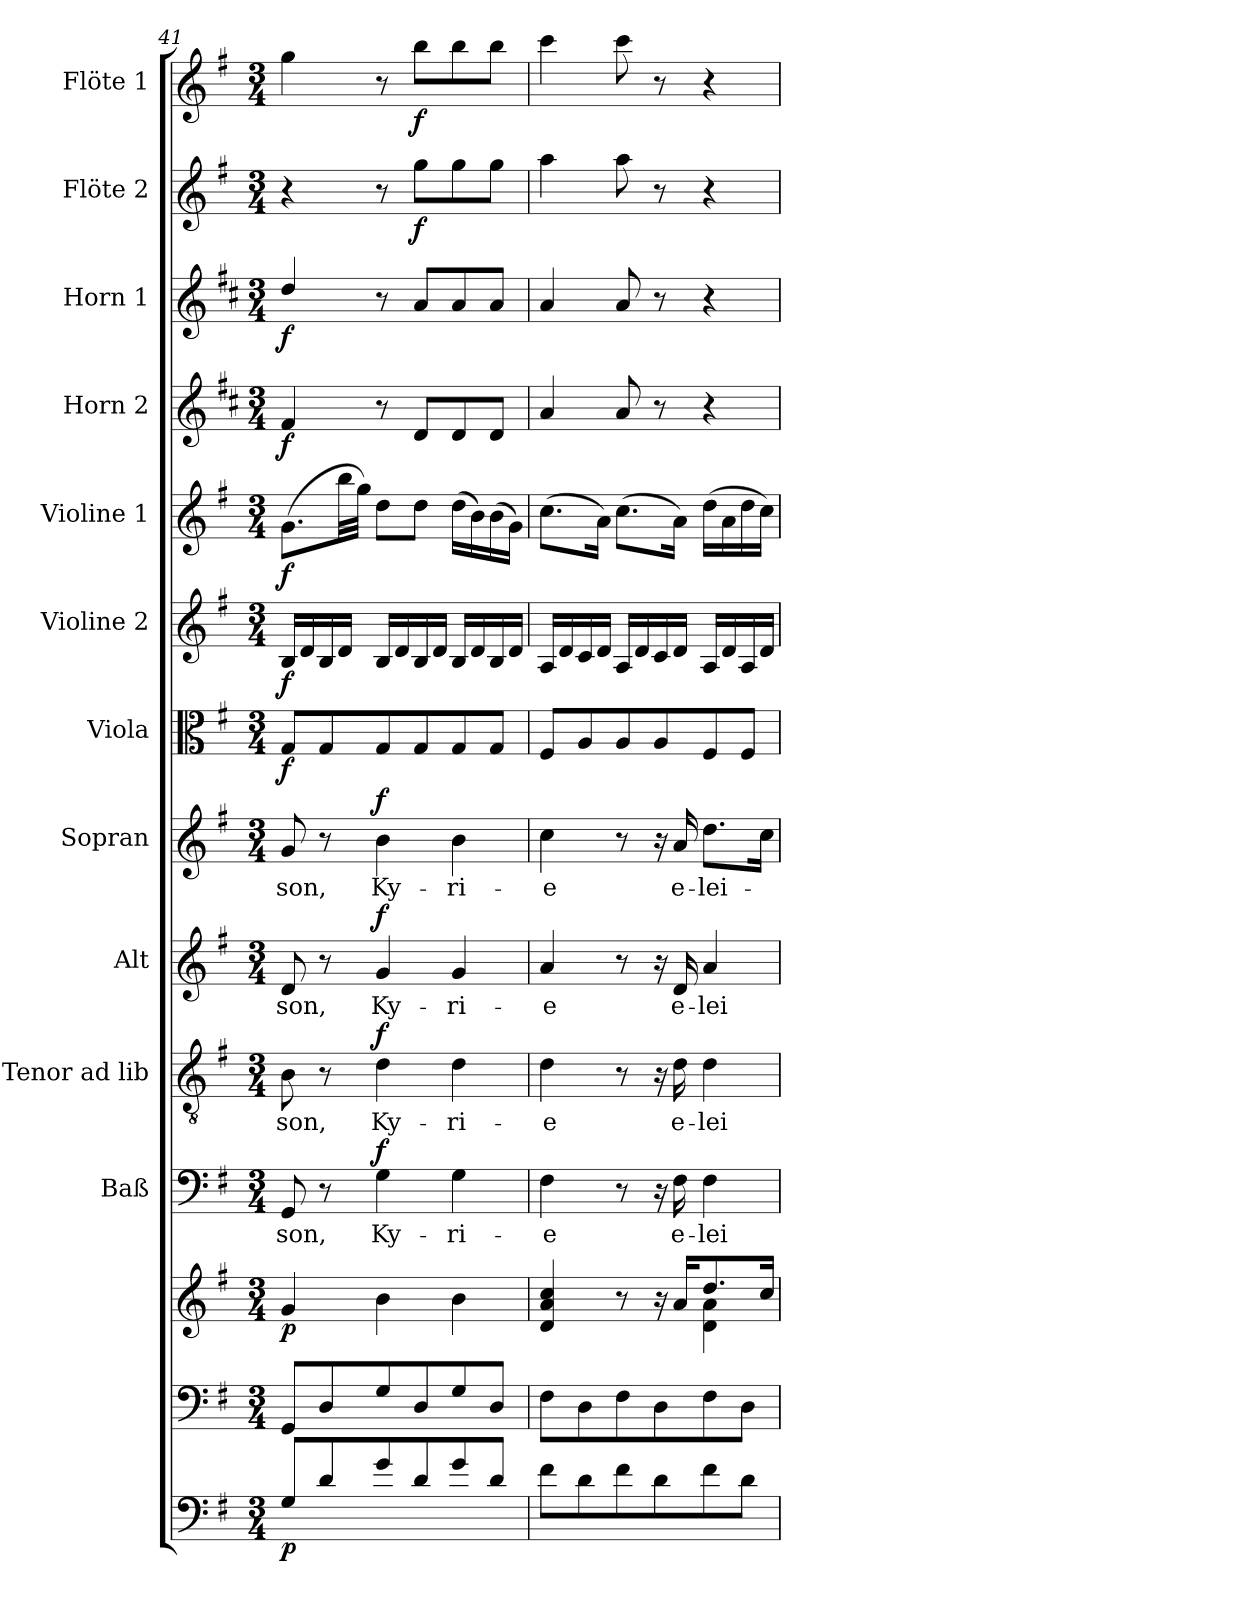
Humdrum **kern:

**kern	**dynam	**kern	**kern	**dynam	**kern	**text	**dynam	**kern	**text	**dynam	**kern	**text	**dynam	**kern	**text	**dynam	**kern	**dynam	**kern	**dynam	**kern	**dynam	**kern	**dynam	**kern	**dynam	**kern	**dynam	**kern	**dynam
*part13	*part13	*part12	*part12	*part12	*part11	*part11	*part11	*part10	*part10	*part10	*part9	*part9	*part9	*part8	*part8	*part8	*part7	*part7	*part6	*part6	*part5	*part5	*part4	*part4	*part3	*part3	*part2	*part2	*part1	*part1
*staff14	*staff14	*staff13	*staff12	*staff12/13	*staff11	*staff11	*staff11	*staff10	*staff10	*staff10	*staff9	*staff9	*staff9	*staff8	*staff8	*staff8	*staff7	*staff7	*staff6	*staff6	*staff5	*staff5	*staff4	*staff4	*staff3	*staff3	*staff2	*staff2	*staff1	*staff1
*	*	*	*	*	*I"Baß	*	*	*I"Tenor ad lib	*	*	*I"Alt	*	*	*I"Sopran	*	*	*I"Viola	*	*I"Violine 2	*	*I"Violine 1	*	*I"Horn 2	*	*I"Horn 1	*	*I"Flöte 2	*	*I"Flöte 1	*
*	*	*	*	*	*I'Baß	*	*	*I'Ten	*	*	*I'Alt	*	*	*I'Sop	*	*	*I'Vla.	*	*I'Vln. 2	*	*I'Vln. 1	*	*I'Hrn. 2	*	*I'Hrn. 1	*	*I'Fl. 2	*	*I'Fl. 1	*
*clefF4	*	*clefF4	*clefG2	*	*clefF4	*	*	*clefGv2	*	*	*clefG2	*	*	*clefG2	*	*	*clefC3	*	*clefG2	*	*clefG2	*	*clefG2	*	*clefG2	*	*clefG2	*	*clefG2	*
*ITrd7c12	*	*	*	*	*	*	*	*	*	*	*	*	*	*	*	*	*	*	*	*	*	*	*ITrd4c7	*	*ITrd4c7	*	*	*	*	*
*k[f#]	*	*k[f#]	*k[f#]	*	*k[f#]	*	*	*k[f#]	*	*	*k[f#]	*	*	*k[f#]	*	*	*k[f#]	*	*k[f#]	*	*k[f#]	*	*k[f#]	*	*k[f#]	*	*k[f#]	*	*k[f#]	*
*G:	*	*G:	*G:	*	*G:	*	*	*G:	*	*	*G:	*	*	*G:	*	*	*G:	*	*G:	*	*G:	*	*G:	*	*G:	*	*G:	*	*G:	*
*M3/4	*	*M3/4	*M3/4	*	*M3/4	*	*	*M3/4	*	*	*M3/4	*	*	*M3/4	*	*	*M3/4	*	*M3/4	*	*M3/4	*	*M3/4	*	*M3/4	*	*M3/4	*	*M3/4	*
=41	=41	=41	=41	=41	=41	=41	=41	=41	=41	=41	=41	=41	=41	=41	=41	=41	=41	=41	=41	=41	=41	=41	=41	=41	=41	=41	=41	=41	=41	=41
!	!LO:DY:b	!	!	!LO:DY:b	!	!LO:LY:b	!	!	!LO:LY:b	!	!	!LO:LY:b	!	!	!LO:LY:b	!	!	!LO:DY:b	!	!LO:DY:b	!	!LO:DY:b	!	!LO:DY:b	!	!LO:DY:b	!	!	!	!
8GG/L	p	8GG/L	4g/	p	8GG/	-son,	.	8B\	-son,	.	8d/	-son,	.	8g/	-son,	.	8G/L	f	16B/LL	f	(>8.g\L	f	4B/	f	4g/	f	4r	.	4gg\	.
.	.	.	.	.	.	.	.	.	.	.	.	.	.	.	.	.	.	.	16d/	.	.	.	.	.	.	.	.	.	.	.
8D/	.	8D/	.	.	8r	.	.	8r	.	.	8r	.	.	8r	.	.	8G/	.	16B/	.	.	.	.	.	.	.	.	.	.	.
.	.	.	.	.	.	.	.	.	.	.	.	.	.	.	.	.	.	.	16d/JJ	.	32bb\LL	.	.	.	.	.	.	.	.	.
.	.	.	.	.	.	.	.	.	.	.	.	.	.	.	.	.	.	.	.	.	32gg\JJJ)	.	.	.	.	.	.	.	.	.
!	!	!	!	!	!	!LO:LY:b	!LO:DY:a	!	!LO:LY:b	!LO:DY:a	!	!LO:LY:b	!LO:DY:a	!	!LO:LY:b	!LO:DY:a	!	!	!	!	!	!	!	!	!	!	!	!	!	!
8G/	.	8G/	4b\	.	4G\	Ky-	f	4d\	Ky-	f	4g/	Ky-	f	4b\	Ky-	f	8G/	.	16B/LL	.	8dd\L	.	8r	.	8r	.	8r	.	8r	.
.	.	.	.	.	.	.	.	.	.	.	.	.	.	.	.	.	.	.	16d/	.	.	.	.	.	.	.	.	.	.	.
!	!	!	!	!	!	!	!	!	!	!	!	!	!	!	!	!	!	!	!	!	!	!	!	!	!	!	!	!LO:DY:b	!	!LO:DY:b
8D/	.	8D/	.	.	.	.	.	.	.	.	.	.	.	.	.	.	8G/	.	16B/	.	8dd\J	.	8G/L	.	8d/L	.	8gg\L	f	8bb\L	f
.	.	.	.	.	.	.	.	.	.	.	.	.	.	.	.	.	.	.	16d/JJ	.	.	.	.	.	.	.	.	.	.	.
!	!	!	!	!	!	!LO:LY:b	!	!	!LO:LY:b	!	!	!LO:LY:b	!	!	!LO:LY:b	!	!	!	!	!	!	!	!	!	!	!	!	!	!	!
8G/	.	8G/	4b\	.	4G\	-ri-	.	4d\	-ri-	.	4g/	-ri-	.	4b\	-ri-	.	8G/	.	16B/LL	.	(>16dd\LL	.	8G/	.	8d/	.	8gg\	.	8bb\	.
.	.	.	.	.	.	.	.	.	.	.	.	.	.	.	.	.	.	.	16d/	.	16b\)	.	.	.	.	.	.	.	.	.
8D/J	.	8D/J	.	.	.	.	.	.	.	.	.	.	.	.	.	.	8G/J	.	16B/	.	(>16b\	.	8G/J	.	8d/J	.	8gg\J	.	8bb\J	.
.	.	.	.	.	.	.	.	.	.	.	.	.	.	.	.	.	.	.	16d/JJ	.	16g\JJ)	.	.	.	.	.	.	.	.	.
!!LO:PB:g=z
=42	=42	=42	=42	=42	=42	=42	=42	=42	=42	=42	=42	=42	=42	=42	=42	=42	=42	=42	=42	=42	=42	=42	=42	=42	=42	=42	=42	=42	=42	=42
*	*	*	*^	*	*	*	*	*	*	*	*	*	*	*	*	*	*	*	*	*	*	*	*	*	*	*	*	*	*	*
!	!	!	!	!	!	!	!LO:LY:b	!	!	!LO:LY:b	!	!	!LO:LY:b	!	!	!LO:LY:b	!	!	!	!	!	!	!	!	!	!	!	!	!	!	!
8F#\L	.	8F#\L	4d/ 4a/ 4cc/	2ryy	.	4F#\	-e	.	4d\	-e	.	4a/	-e	.	4cc\	-e	.	8F#/L	.	16A/LL	.	(>8.cc\L	.	4d/	.	4d/	.	4aa\	.	4ccc\	.
.	.	.	.	.	.	.	.	.	.	.	.	.	.	.	.	.	.	.	.	16d/	.	.	.	.	.	.	.	.	.	.	.
8D\	.	8D\	.	.	.	.	.	.	.	.	.	.	.	.	.	.	.	8A/	.	16c/	.	.	.	.	.	.	.	.	.	.	.
.	.	.	.	.	.	.	.	.	.	.	.	.	.	.	.	.	.	.	.	16d/JJ	.	16a\Jk)	.	.	.	.	.	.	.	.	.
8F#\	.	8F#\	8r	.	.	8r	.	.	8r	.	.	8r	.	.	8r	.	.	8A/	.	16A/LL	.	(>8.cc\L	.	8d/	.	8d/	.	8aa\	.	8ccc\	.
.	.	.	.	.	.	.	.	.	.	.	.	.	.	.	.	.	.	.	.	16d/	.	.	.	.	.	.	.	.	.	.	.
8D\	.	8D\	16r	.	.	16r	.	.	16r	.	.	16r	.	.	16r	.	.	8A/	.	16c/	.	.	.	8r	.	8r	.	8r	.	8r	.
!	!	!	!	!	!	!	!LO:LY:b	!	!	!LO:LY:b	!	!	!LO:LY:b	!	!	!LO:LY:b	!	!	!	!	!	!	!	!	!	!	!	!	!	!	!
.	.	.	16a/KL	.	.	16F#\	e-	.	16d\	e-	.	16d/	e-	.	16a/	e-	.	.	.	16d/JJ	.	16a\Jk)	.	.	.	.	.	.	.	.	.
!	!	!	!	!	!	!	!LO:LY:b	!	!	!LO:LY:b	!	!	!LO:LY:b	!	!	!LO:LY:b	!	!	!	!	!	!	!	!	!	!	!	!	!	!	!
8F#\	.	8F#\	8.dd/	4d\ 4a\	.	4F#\	-lei-	.	4d\	-lei-	.	4a/	-lei-	.	8.dd\L	-lei-	.	8F#/	.	16A/LL	.	(>16dd\LL	.	4r	.	4r	.	4r	.	4r	.
.	.	.	.	.	.	.	.	.	.	.	.	.	.	.	.	.	.	.	.	16d/	.	16a\	.	.	.	.	.	.	.	.	.
8D\J	.	8D\J	.	.	.	.	.	.	.	.	.	.	.	.	.	.	.	8F#/J	.	16A/	.	16dd\	.	.	.	.	.	.	.	.	.
.	.	.	16cc/Jk	.	.	.	.	.	.	.	.	.	.	.	16cc\Jk	.	.	.	.	16d/JJ	.	16cc\JJ)	.	.	.	.	.	.	.	.	.
*	*	*	*v	*v	*	*	*	*	*	*	*	*	*	*	*	*	*	*	*	*	*	*	*	*	*	*	*	*	*	*	*
=	=	=	=	=	=	=	=	=	=	=	=	=	=	=	=	=	=	=	=	=	=	=	=	=	=	=	=	=	=	=
*-	*-	*-	*-	*-	*-	*-	*-	*-	*-	*-	*-	*-	*-	*-	*-	*-	*-	*-	*-	*-	*-	*-	*-	*-	*-	*-	*-	*-	*-	*-
